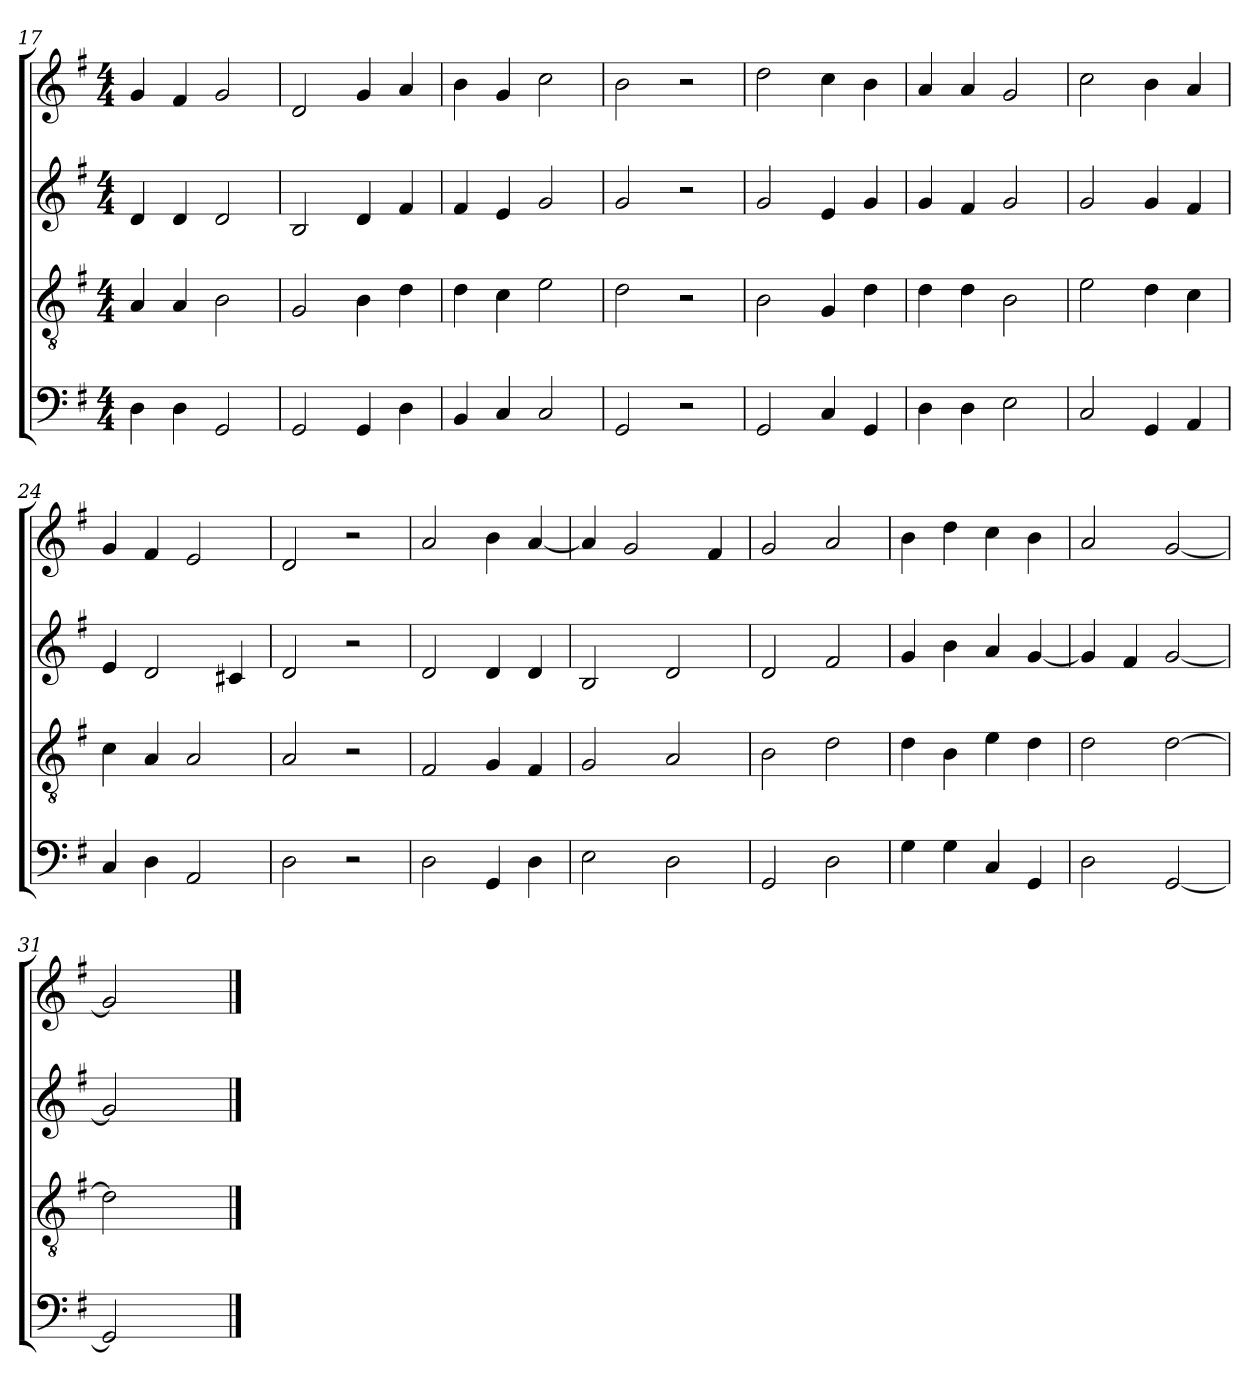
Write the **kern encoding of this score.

**kern	**kern	**kern	**kern
*part4	*part3	*part2	*part1
*staff4	*staff3	*staff2	*staff1
*clefF4	*clefGv2	*clefG2	*clefG2
*k[f#]	*k[f#]	*k[f#]	*k[f#]
*M4/4	*M4/4	*M4/4	*M4/4
=17	=17	=17	=17
4D	4A	4d	4g
4D	4A	4d	4f#
2GG	2B	2d	2g
=18	=18	=18	=18
2GG	2G	2B	2d
4GG	4B	4d	4g
4D	4d	4f#	4a
=19	=19	=19	=19
4BB	4d	4f#	4b
4C	4c	4e	4g
2C	2e	2g	2cc
=20	=20	=20	=20
2GG	2d	2g	2b
2r	2r	2r	2r
=21	=21	=21	=21
2GG	2B	2g	2dd
4C	4G	4e	4cc
4GG	4d	4g	4b
=22	=22	=22	=22
4D	4d	4g	4a
4D	4d	4f#	4a
2E	2B	2g	2g
=23	=23	=23	=23
2C	2e	2g	2cc
4GG	4d	4g	4b
4AA	4c	4f#	4a
=24	=24	=24	=24
4C	4c	4e	4g
4D	4A	2d	4f#
2AA	2A	.	2e
.	.	4c#X	.
=25	=25	=25	=25
2D	2A	2d	2d
2r	2r	2r	2r
=26	=26	=26	=26
2D	2F#	2d	2a
4GG	4G	4d	4b
4D	4F#	4d	[4a
=27	=27	=27	=27
2E	2G	2B	4a]
.	.	.	2g
2D	2A	2d	.
.	.	.	4f#
=28	=28	=28	=28
2GG	2B	2d	2g
2D	2d	2f#	2a
=29	=29	=29	=29
4G	4d	4g	4b
4G	4B	4b	4dd
4C	4e	4a	4cc
4GG	4d	[4g	4b
=30	=30	=30	=30
2D	2d	4g]	2a
.	.	4f#	.
[2GG	[2d	[2g	[2g
=31	=31	=31	=31
2GG]	2d]	2g]	2g]
2ryy	2ryy	2ryy	2ryy
==	==	==	==
*-	*-	*-	*-
